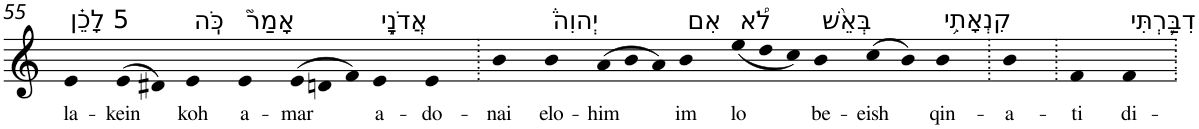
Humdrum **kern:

**kern	**text
*part1	*part1
*staff1	*staff1
*I"Piano	*
*I'Pno	*
!!LO:PB:g=z
*clefG2	*
*k[]	*
=55	=55
!LO:TX:a:t=5 לָכֵ֗ן	!
!	!LO:LY:b
4e	la-
!	!LO:LY:b
(>8e	-kein
8d#X)	.
!LO:TX:a:t=כֹּֽה	!
!	!LO:LY:b
4e	koh
!LO:TX:a:t=אָמַר֮	!
!	!LO:LY:b
4e	a-
*Xtuplet	*
!	!LO:LY:b
(>12e	-mar
12dn	.
12f)	.
!LO:TX:a:t=אֲדֹנָ֣י	!
!	!LO:LY:b
4e	a-
!	!LO:LY:b
4e	-do-
=56.	=56.
!	!LO:LY:b
4b	-nai
!LO:TX:a:t=יְהוִה֒	!
!	!LO:LY:b
4b	elo-
!	!LO:LY:b
(>12a	-him
12b	.
12a)	.
!LO:TX:a:t=אִם	!
!	!LO:LY:b
4b	im
!LO:TX:a:t=לֹ֠א	!
!	!LO:LY:b
(<12ee	lo
12dd	.
12cc)	.
!LO:TX:a:t=בְּאֵ֨שׁ	!
!	!LO:LY:b
4b	be-
!	!LO:LY:b
(>8cc	-eish
8b)	.
!LO:TX:a:t=קִנְאָתִ֥י	!
!	!LO:LY:b
4b	qin-
=57.	=57.
!	!LO:LY:b
4b	-a-
=58.	=58.
!	!LO:LY:b
4f	-ti
!LO:TX:a:t=דִבַּ֛רְתִּי	!
!	!LO:LY:b
4f	di-
=.	=.
*-	*-
